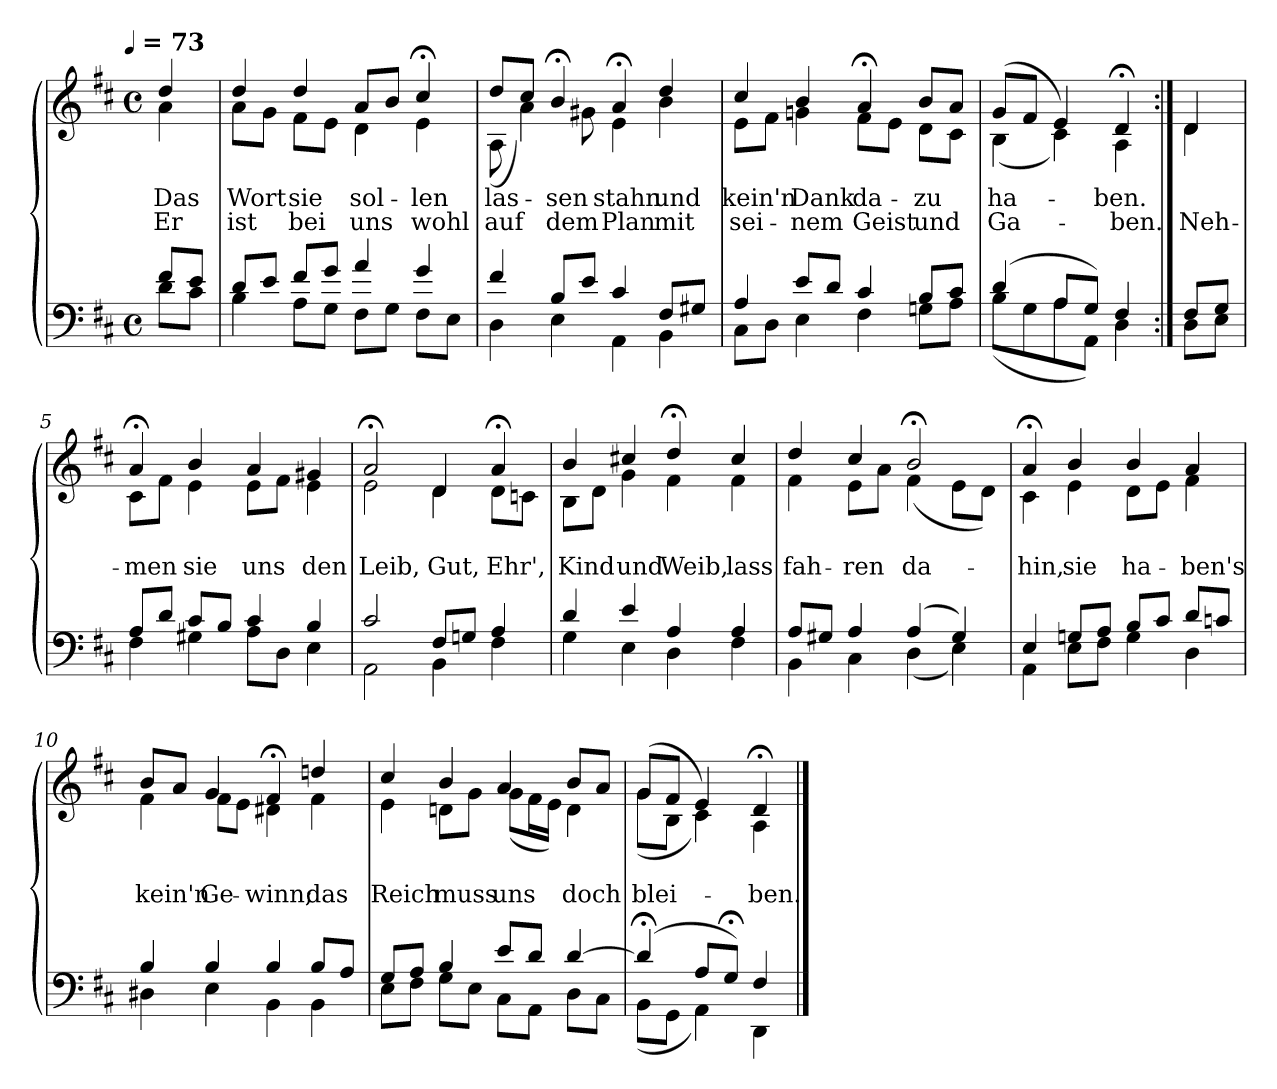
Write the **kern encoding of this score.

**kern	**kern	**text	**text	**dynam
*part1	*part1	*part1	*part1	*part1
*staff2	*staff1	*staff1	*staff1	*staff1/2
*clefF4	*clefG2	*	*	*
*k[f#c#]	*k[f#c#]	*	*	*
!!LO:TX:omd:t=[quarter] = 73
*M4/4	*M4/4	*	*	*
*met(c)	*met(c)	*	*	*
*MM73	*MM73	*	*	*
=	=	=	=	=
*^	*^	*	*	*
8f#L	8dL	4dd	4a	Das	Er	.
8eJ	8c#J	.	.	.	.	.
=1	=1	=1	=1	=1	=1	=1
8dL	4B	4dd	8aL	Wort	ist	.
8eJ	.	.	8gJ	.	.	.
8f#L	8AL	4dd	8f#L	sie	bei	.
8gJ	8GJ	.	8eJ	.	.	.
4a	8F#L	8aL	4d	sol-	uns	.
.	8GJ	8bJ	.	.	.	.
4g	8F#L	4cc#;<	4e	-len	wohl	.
.	8EJ	.	.	.	.	.
=2	=2	=2	=2	=2	=2	=2
*	*	*MM74	*	*	*	*
4f#	4D	8ddL	(8A	las-	auf	.
.	.	8cc#J	4a)	.	.	.
8BL	4E	4b;<	.	-sen	dem	♩ = 71
8eJ	.	.	8g#X	.	.	.
4c#	4AA	4a;<	4e	stahn	Plan	♩ = 72
8F#L	4BB	4dd	4b	und	mit	♩ = 74
8G#XJ	.	.	.	.	.	.
=3	=3	=3	=3	=3	=3	=3
4A	8C#L	4cc#	8eL	kein'n	sei-	.
.	8DJ	.	8f#J	.	.	.
8eL	4E	4b	4gn	Dank	-nem	♩ = 74
8dJ	.	.	.	.	.	.
4c#	4F#	4a;<	8f#L	da-	Geist	.
.	.	.	8eJ	.	.	.
8BL	8GnL	8bL	8dL	-zu	und	.
8c#J	8AJ	8aJ	8c#J	.	.	.
=4	=4	=4	=4	=4	=4	=4
*	*	*MM73	*	*	*	*
(4d	(8BL	(8gL	(4B	ha-	Ga-	.
.	8G	8f#J	.	.	.	.
8AL	8A	4e)	4c#)	.	.	♩ = 69
8GJ)	8AAJ)	.	.	.	.	.
4F#	4D	4d;<	4A	-ben.	-ben.	.
!!LO:LB:g=z	!!
=:|!	=:|!	=:|!	=:|!	=:|!	=:|!	=:|!
*	*	*MM74	*	*	*	*
8F#L	8DL	4d	4d	.	Neh-	.
8GJ	8EJ	.	.	.	.	.
=5	=5	=5	=5	=5	=5	=5
*	*	*MM73	*	*	*	*
8AL	4F#	4a;<	8c#L	.	-men	.
8dJ	.	.	8f#J	.	.	.
8c#L	4G#X	4b	4e	.	sie	.
8BJ	.	.	.	.	.	.
4c#	8AL	4a	8eL	.	uns	♩ = 72
.	8DJ	.	8f#J	.	.	.
4B	4E	4g#X	4e	.	den	♩ = 69
=6	=6	=6	=6	=6	=6	=6
*	*	*MM61	*	*	*	*
2c#	2AA	2a;<	2e	.	Leib,	.
8F#L	4BB	4d	4d	.	Gut,	♩ = 71
8GnJ	.	.	.	.	.	.
4A	4F#	4a;<	8dL	.	Ehr',	♩ = 73
.	.	.	8cnJ	.	.	.
=7	=7	=7	=7	=7	=7	=7
4d	4G	4b	8BL	.	Kind	.
.	.	.	8dJ	.	.	.
4e	4E	4cc#X	4g	.	und	♩ = 70
4A	4D	4dd;<	4f#	.	Weib,	♩ = 68
4A	4F#	4cc#	4f#	.	lass	♩ = 70
=8	=8	=8	=8	=8	=8	=8
*	*	*MM67	*	*	*	*
8AL	4BB	4dd	4f#	.	fah-	.
8G#XJ	.	.	.	.	.	.
4A	4C#	4cc#	8eL	.	-ren	♩ = 71.6
.	.	.	8aJ	.	.	.
(4A	(4D	2b;<	(4f#	.	da-	.
4G#)	4E)	.	8eL	.	.	.
.	.	.	8dJ)	.	.	.
!!LO:LB:g=z	!!
=9	=9	=9	=9	=9	=9	=9
*	*	*MM70	*	*	*	*
4E	4AA	4a;<	4c#	.	-hin,	.
8GnL	8EL	4b	4e	.	sie	.
8AJ	8F#J	.	.	.	.	.
8BL	4G	4b	8dL	.	ha-	♩ = 69
8c#J	.	.	8eJ	.	.	.
8dL	4D	4a	4f#	.	-ben's	♩ = 68
8cnJ	.	.	.	.	.	.
=10	=10	=10	=10	=10	=10	=10
*	*	*MM68	*	*	*	*
4B	4D#X	8bL	4f#	.	kein'n	.
.	.	8aJ	.	.	.	.
4B	4E	4g	8f#L	.	Ge-	♩ = 69
.	.	.	8eJ	.	.	.
4B	4BB	4f#;<	4d#X	.	-winn;	♩ = 67
8BL	4BB	4ddn	4f#	.	das	.
8AJ	.	.	.	.	.	.
=11	=11	=11	=11	=11	=11	=11
*	*	*MM66	*	*	*	*
8GL	8EL	4cc#	4e	.	Reich	.
8AJ	8F#J	.	.	.	.	.
4B	8GL	4b	8dnL	.	muss	♩ = 65
.	8EJ	.	8gJ	.	.	.
8eL	8C#L	4a	(8gL	.	uns	♩ = 63
8dJ	8AAJ	.	16f#L	.	.	.
.	.	.	16eJJ)	.	.	.
[4d	8DL	8bL	4d	.	doch	♩ = 60
.	8C#J	8aJ	.	.	.	.
=12	=12	=12	=12	=12	=12	=12
*	*	*MM56	*	*	*	*
(4d;<]	(8BBL	(8gL	(8gL	.	blei-	.
.	8GGJ	8f#J	8BJ	.	.	.
8AL	4AA)	4e)	4c#)	.	.	♩ = 46.5
8G;<J)	.	.	.	.	.	.
4F#	4DD	4d;<	4A	.	-ben.	.
*v	*v	*	*	*	*	*
*	*v	*v	*	*	*
==	==	==	==	==
*-	*-	*-	*-	*-
